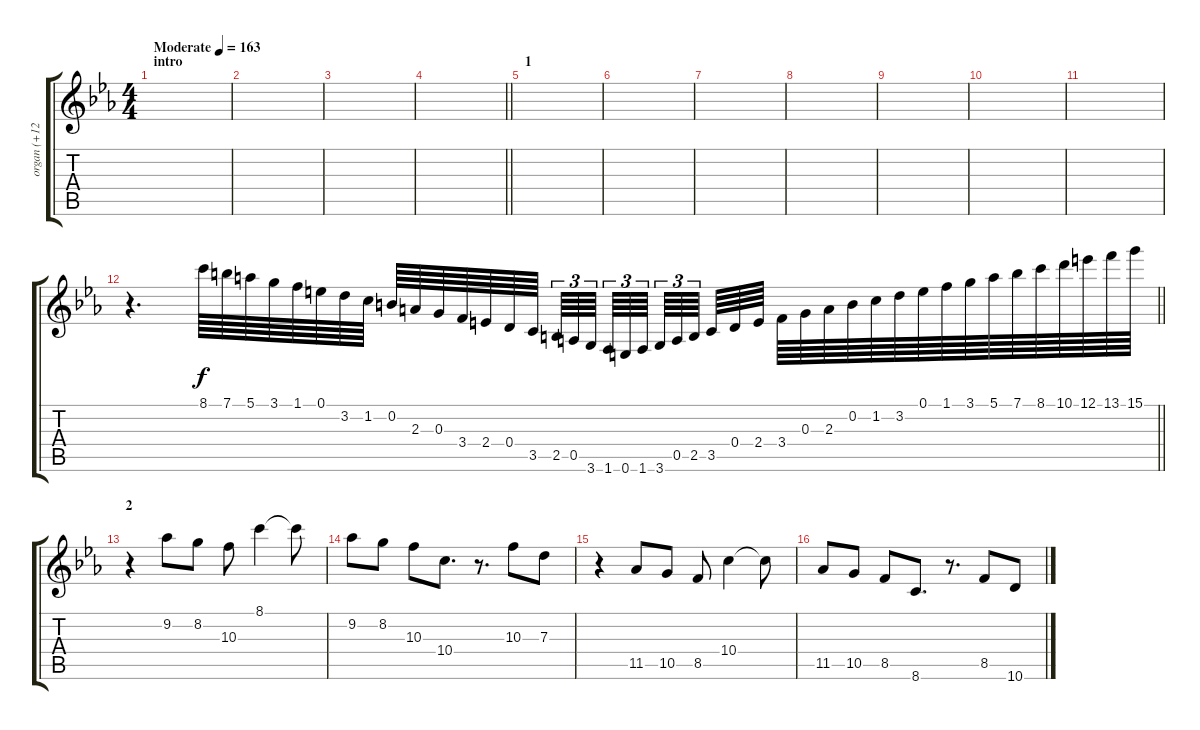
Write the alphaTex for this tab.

\track ("organ (+12)" "organ (+12") {instrument drawbarorgan}
\staff {score tabs}
\tuning (E5 B4 G4 D4 A3 E3) {hide}
\ts (4 4)
\section ("" "intro")
\tempo (163 "Moderate")
\clef g2
\ks cminor
|
|
|
\barLineRight lightlight
|
\section ("" "1")
|
|
|
|
|
|
|
\barLineRight lightlight
r.4{d} 8.1.64 7.1.64 5.1.64 3.1.64 1.1.64 0.1.64 3.2.64 1.2.64 0.2.64 2.3.64 0.3.64 3.4.64 2.4.64 0.4.64 3.5.64{beam splitsecondary} 2.5.64{tu (3 2)} 0.5.64{tu (3 2)} 3.6.64{tu (3 2) beam splitsecondary} 1.6.64{tu (3 2)} 0.6.64{tu (3 2)} 1.6.64{tu (3 2) beam splitsecondary} 3.6.64{tu (3 2)} 0.5.64{tu (3 2)} 2.5.64{tu (3 2) beam splitsecondary} 3.5.64 0.4.64 2.4.64 3.4.64 0.3.64 2.3.64 0.2.64 1.2.64 3.2.64 0.1.64 1.1.64 3.1.64 5.1.64 7.1.64 8.1.64 10.1.64 12.1.64 13.1.64 15.1.64 |
\section ("" "2")
r.4 9.2.8 8.2.8 10.3.8 8.1.4 8.1{t}.8 |
9.2.8 8.2.8 10.3.8 10.4.8{d} r.8{d} 10.3.8 7.3.8 |
r.4 11.5.8 10.5.8 8.5.8 10.4.4 10.4{t}.8 |
11.5.8 10.5.8 8.5.8 8.6.8{d} r.8{d} 8.5.8 10.6.8
